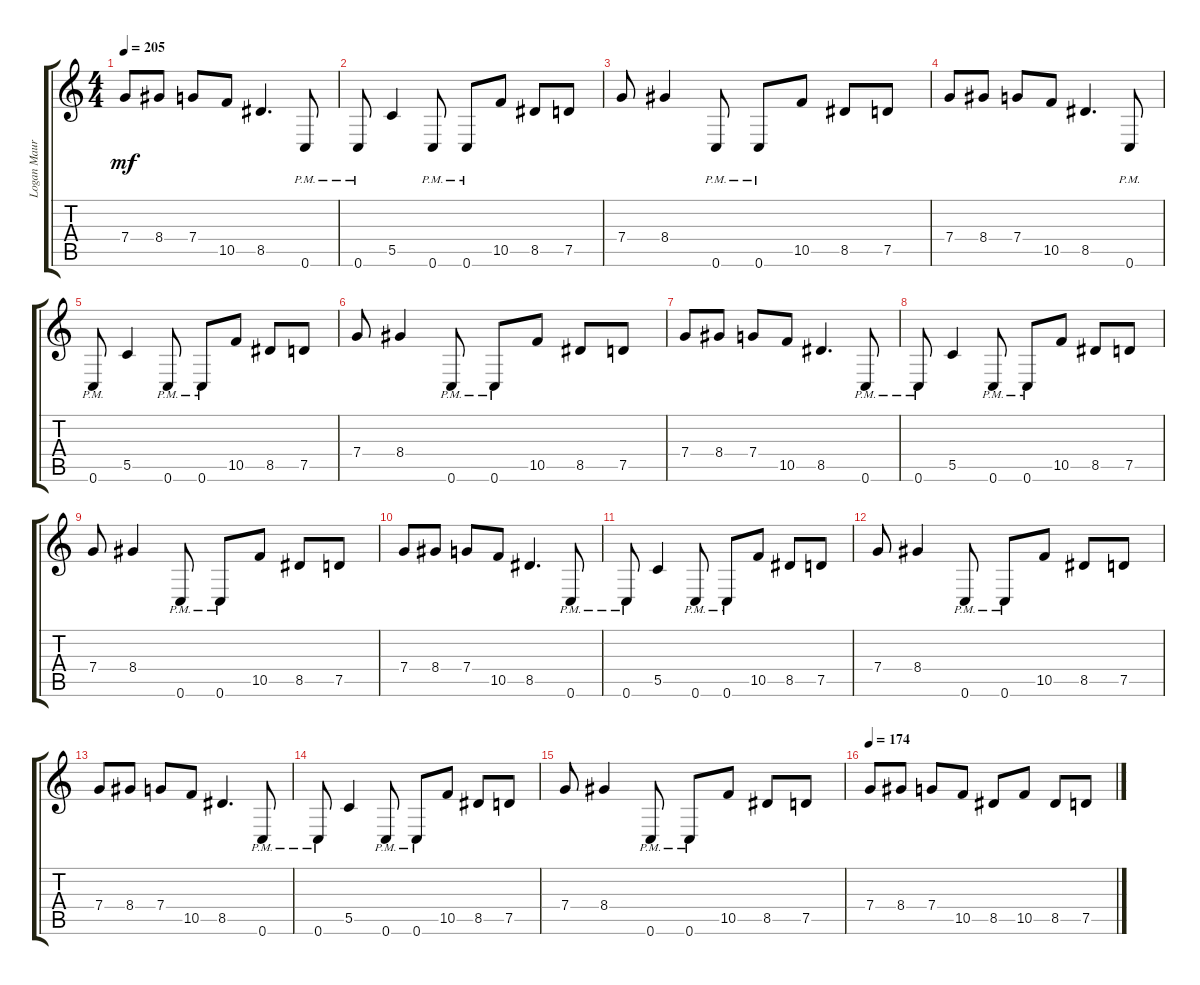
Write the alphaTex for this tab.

\track ("Logan Maurer" "Logan Maur") {instrument distortionguitar}
\staff {score tabs}
\tuning (D4 A3 F3 C3 G2 C2) {hide}
\ts (4 4)
\tempo 205
\clef g2
\ks c
7.4.8{dy mf} 8.4.8 7.4.8 10.5.8 8.5.4{d} 0.6{pm}.8 |
0.6{pm}.8 5.5.4 0.6{pm}.8 0.6{pm}.8 10.5.8 8.5.8 7.5.8 |
7.4.8 8.4.4 0.6{pm}.8 0.6{pm}.8 10.5.8 8.5.8 7.5.8 |
7.4.8 8.4.8 7.4.8 10.5.8 8.5.4{d} 0.6{pm}.8 |
0.6{pm}.8 5.5.4 0.6{pm}.8 0.6{pm}.8 10.5.8 8.5.8 7.5.8 |
7.4.8 8.4.4 0.6{pm}.8 0.6{pm}.8 10.5.8 8.5.8 7.5.8 |
7.4.8 8.4.8 7.4.8 10.5.8 8.5.4{d} 0.6{pm}.8 |
0.6{pm}.8 5.5.4 0.6{pm}.8 0.6{pm}.8 10.5.8 8.5.8 7.5.8 |
7.4.8 8.4.4 0.6{pm}.8 0.6{pm}.8 10.5.8 8.5.8 7.5.8 |
7.4.8 8.4.8 7.4.8 10.5.8 8.5.4{d} 0.6{pm}.8 |
0.6{pm}.8 5.5.4 0.6{pm}.8 0.6{pm}.8 10.5.8 8.5.8 7.5.8 |
7.4.8 8.4.4 0.6{pm}.8 0.6{pm}.8 10.5.8 8.5.8 7.5.8 |
7.4.8 8.4.8 7.4.8 10.5.8 8.5.4{d} 0.6{pm}.8 |
0.6{pm}.8 5.5.4 0.6{pm}.8 0.6{pm}.8 10.5.8 8.5.8 7.5.8 |
7.4.8 8.4.4 0.6{pm}.8 0.6{pm}.8 10.5.8 8.5.8 7.5.8 |
\tempo 174
7.4.8 8.4.8 7.4.8 10.5.8 8.5.8 10.5.8 8.5.8 7.5.8
